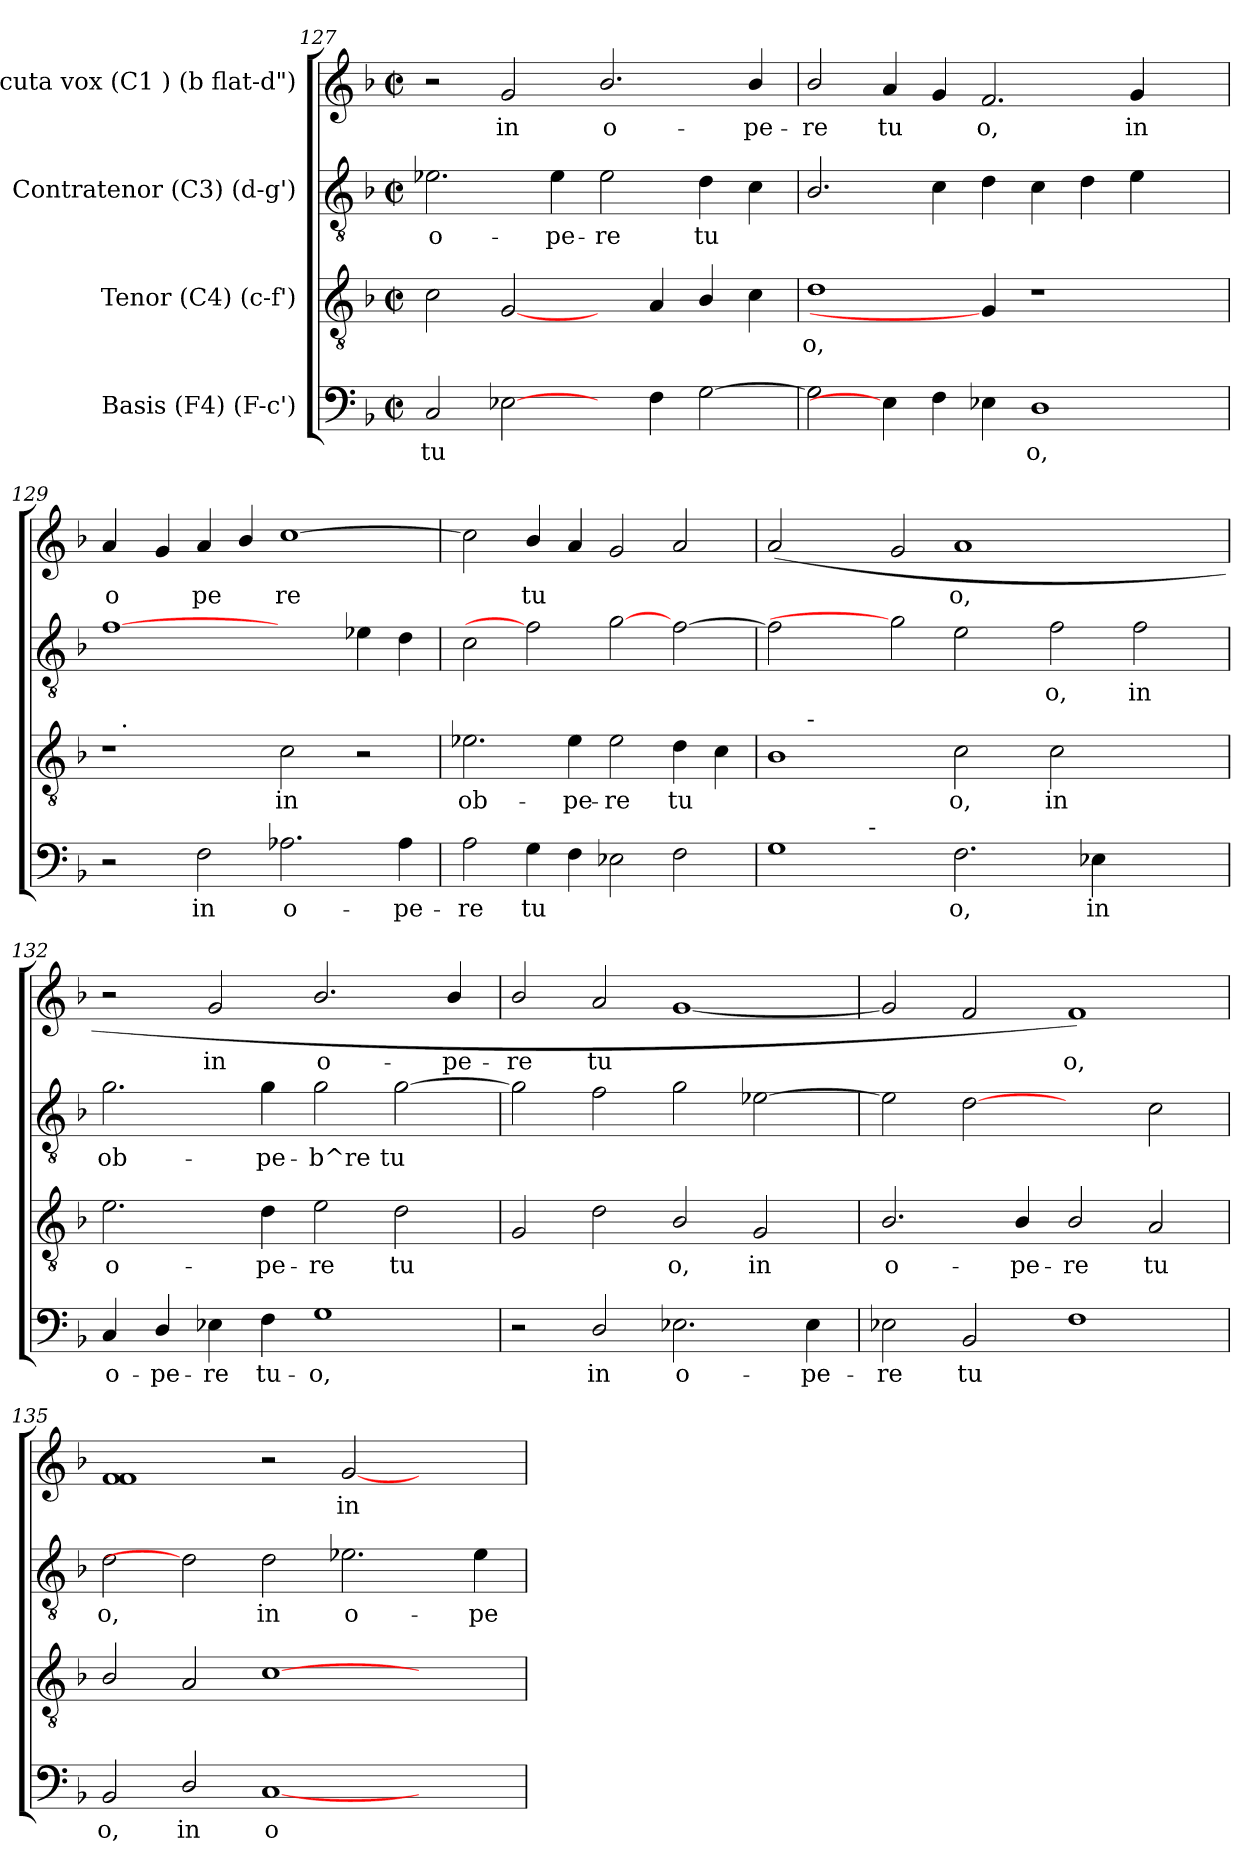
**kern	**text	**kern	**text	**kern	**text	**kern	**text
*part4	*part4	*part3	*part3	*part2	*part2	*part1	*part1
*staff4	*staff4	*staff3	*staff3	*staff2	*staff2	*staff1	*staff1
*I"Basis (F4)  (F-c')	*	*I"Tenor (C4)  (c-f')	*	*I"Contratenor (C3)  (d-g')	*	*I"Acuta vox (C1 )  (b flat-d")	*
!!LO:LB:g=z
*clefF4	*	*clefGv2	*	*clefGv2	*	*clefG2	*
*k[b-]	*	*k[b-]	*	*k[b-]	*	*k[b-]	*
*F:	*	*F:	*	*F:	*	*F:	*
*M2/2	*	*M2/2	*	*M2/2	*	*M2/2	*
*met(c|)	*	*met(c|)	*	*met(c|)	*	*met(c|)	*
=127	=127	=127	=127	=127	=127	=127	=127
!	!LO:LY:b:cj	!	!LO:LY:b:cj	!	!LO:LY:b:cj	!	!
2C/	tu-	2c\	--	2.e-X\	o-	2r	.
!	!LO:LY:b:cj	!	!LO:LY:b:cj	!	!	!	!LO:LY:b:cj
[2E-X\	--	[2G/	--	.	.	2g/	in
!	!	!	!	!	!LO:LY:b:cj	!	!
.	.	.	.	4e-\	-pe-	.	.
!	!	!	!	!	!LO:LY:b:cj	!	!LO:LY:b:cj
4ryy	.	4ryy	.	2e-\	-re	2.b-/	o-
!	!LO:LY:b:cj	!	!LO:LY:b:cj	!	!	!	!
4F\	--	4A/	--	.	.	.	.
!	!LO:LY:b:cj	!	!LO:LY:b:cj	!	!LO:LY:b:cj	!	!
[>2G\	--	4B-/	--	4d\	tu-	.	.
!	!	!	!LO:LY:b:cj	!	!LO:LY:b:cj	!	!LO:LY:b:cj
.	.	4c\	--	4c\	--	4b-/	-pe-
=128	=128	=128	=128	=128	=128	=128	=128
!	!LO:LY:b:cj	!	!LO:LY:b:cj	!	!LO:LY:b:cj	!	!LO:LY:b:cj
2G\]	--	1d	-o,	2.B-/	--	2b-/	-re
!	!	!	!	!	!	!	!LO:LY:b:cj
4E-\]	.	.	.	.	.	4a/	tu-
!	!LO:LY:b:cj	!	!	!	!LO:LY:b:cj	!	!LO:LY:b:cj
4F\	--	.	.	4c\	--	4g/	--
!	!LO:LY:b:cj	!	!	!	!LO:LY:b:cj	!	!LO:LY:b:cj
4E-X\	--	4G/]	.	4d\	--	2.f/	-o,
!	!LO:LY:b:cj	!	!	!	!LO:LY:b:cj	!	!
1D	-o,	1r	.	4c\	--	.	.
!	!	!	!	!	!LO:LY:b:cj	!	!
.	.	.	.	4d\	--	.	.
!	!	!	!	!	!LO:LY:b:cj	!	!LO:LY:b:cj
.	.	.	.	4e\	--	4g/	in
.	.	.	.	4ryy	.	4ryy	.
=129	=129	=129	=129	=129	=129	=129	=129
!	!	!	!	!	!LO:LY:b:cj	!	!LO:LY:b:cj
*	*	*^	*	*	*	*	*
2r	.	1r	16ryy	.	[1f	--	4a/	o-
!	!	!	!LO:TX:a:t=.	!	!	!	!	!
.	.	.	1ryy	.	.	.	.	.
!	!	!	!	!	!	!	!	!LO:LY:b:cj
.	.	.	.	.	.	.	4g/	--
!	!LO:LY:b:cj	!	!	!	!	!	!	!LO:LY:b:cj
2F\	in	.	.	.	.	.	4a/	-pe-
!	!	!	!	!	!	!	!	!LO:LY:b:cj
.	.	.	.	.	.	.	4b-/	--
!	!LO:LY:b:cj	!	!	!LO:LY:b:cj	!	!	!	!LO:LY:b:cj
2.A-\	o-	2c\	.	in	2ryy	.	[>1cc	-re
.	.	.	2...ryy	.	.	.	.	.
!	!	!	!	!	!	!LO:LY:b:cj	!	!
.	.	2r	.	.	4e-\	--	.	.
!	!LO:LY:b:cj	!	!	!	!	!LO:LY:b:cj	!	!
4A-\	-pe-	.	.	.	4d\	--	.	.
=130	=130	=130	=130	=130	=130	=130	=130	=130
!	!LO:LY:b:cj	!	!	!LO:LY:b:cj	!	!LO:LY:b:cj	!	!LO:LY:b:cj
*	*	*v	*v	*	*	*	*	*
2A\	-re	2.e-X\	ob-	2c\	--	2cc\]	.
!	!LO:LY:b:cj	!	!	!	!	!	!LO:LY:b:cj
4G\	tu-	.	.	2f]	.	4b-/	tu-
!	!LO:LY:b:cj	!	!LO:LY:b:cj	!	!	!	!LO:LY:b:cj
4F\	--	4e-\	-pe-	.	.	4a/	--
!	!LO:LY:b:cj	!	!LO:LY:b:cj	!	!LO:LY:b:cj	!	!LO:LY:b:cj
2E-X\	--	2e-\	-re	[2g	--	2g/	--
!	!LO:LY:b:cj	!	!LO:LY:b:cj	!	!LO:LY:b:cj	!	!LO:LY:b:cj
2F\	--	4d\	tu-	[<2f\	--	2a/	--
!	!	!	!LO:LY:b:cj	!	!	!	!
.	.	4c\	--	.	.	.	.
!!LO:PB:g=z
=131	=131	=131	=131	=131	=131	=131	=131
!	!LO:LY:b:cj	!	!LO:LY:b:cj	!	!LO:LY:b:cj	!	!LO:LY:b:cj
*^	*	*^	*	*	*	*	*
1G	4ryy	--	1B-	8ryy	--	2f\]	--	(<2a/	--
.	.	.	.	32ryy	.	.	.	.	.
!	!	!	!	!LO:TX:a:t=-	!	!	!	!	!
.	.	.	.	1ryy	.	.	.	.	.
.	8ryy	.	.	.	.	.	.	.	.
.	32ryy	.	.	.	.	.	.	.	.
!	!LO:TX:a:t=-	!	!	!	!	!	!	!	!
.	1ryy	.	.	.	.	.	.	.	.
!	!	!	!	!	!	!	!	!	!LO:LY:b:cj
.	.	.	.	.	.	2g]	.	2g/	--
!	!	!LO:LY:b:cj	!	!	!LO:LY:b:cj	!	!LO:LY:b:cj	!	!LO:LY:b:cj
2.F\	.	-o,	2c\	.	-o,	2e\	--	1a	-o,
.	.	.	.	1ryy	.	.	.	.	.
.	1ryy	.	.	.	.	.	.	.	.
!	!	!	!	!	!LO:LY:b:cj	!	!LO:LY:b:cj	!	!
.	.	.	2c\	.	in	2f\	-o,	.	.
!	!	!LO:LY:b:cj	!	!	!	!	!	!	!
4E-X\	.	in	.	.	.	.	.	.	.
!	!	!	!	!	!	!	!LO:LY:b:cj	!	!
2ryy	.	.	2ryy	.	.	2f\	in	2ryy	.
.	.	.	.	4ryy	.	.	.	.	.
.	16.ryy	.	.	16.ryy	.	.	.	.	.
=132	=132	=132	=132	=132	=132	=132	=132	=132	=132
!	!	!LO:LY:b:cj	!	!	!LO:LY:b:cj	!	!LO:LY:b:cj	!	!
*v	*v	*	*	*	*	*	*	*	*
*	*	*v	*v	*	*	*	*	*
4C/	o-	2.e\	o-	2.g\	ob-	2r	.
!	!LO:LY:b:cj	!	!	!	!	!	!
4D/	-pe-	.	.	.	.	.	.
!	!LO:LY:b:cj	!	!	!	!	!	!LO:LY:b:cj
4E-X\	-re	.	.	.	.	2g/	in
!	!LO:LY:b:cj	!	!LO:LY:b:cj	!	!LO:LY:b:cj	!	!
4F\	tu-	4d\	-pe-	4g\	-pe-	.	.
!	!LO:LY:b:cj	!	!LO:LY:b:cj	!	!LO:LY:b:cj	!	!LO:LY:b:cj
1G	-o,	2e\	-re	2g\	-b^re	2.b-/	o-
!	!	!	!LO:LY:b:cj	!	!LO:LY:b:cj	!	!
.	.	2d\	tu-	[>2g\	tu-	.	.
!	!	!	!	!	!	!	!LO:LY:b:cj
.	.	.	.	.	.	4b-/	-pe-
=133	=133	=133	=133	=133	=133	=133	=133
!	!	!	!LO:LY:b:cj	!	!LO:LY:b:cj	!	!LO:LY:b:cj
2r	.	2G/	--	2g\]	--	2b-/	-re
!	!LO:LY:b:cj	!	!LO:LY:b:cj	!	!LO:LY:b:cj	!	!LO:LY:b:cj
2D/	in	2d\	--	2f\	--	2a/	tu-
!	!LO:LY:b:cj	!	!LO:LY:b:cj	!	!LO:LY:b:cj	!	!LO:LY:b:cj
2.E-X\	o-	2B-/	-o,	2g\	--	[<1g	--
!	!	!	!LO:LY:b:cj	!	!LO:LY:b:cj	!	!
.	.	2G/	in	[>2e-X\	--	.	.
!	!LO:LY:b:cj	!	!	!	!	!	!
4E-\	-pe-	.	.	.	.	.	.
=134	=134	=134	=134	=134	=134	=134	=134
!	!LO:LY:b:cj	!	!LO:LY:b:cj	!	!LO:LY:b:cj	!	!LO:LY:b:cj
2E-X\	-re	2.B-/	o-	2e-\]	--	2g/]	--
!	!LO:LY:b:cj	!	!	!	!LO:LY:b:cj	!	!LO:LY:b:cj
2BB-/	tu-	.	.	[2d	--	2f/	--
!	!	!	!LO:LY:b:cj	!	!	!	!
.	.	4B-/	-pe-	.	.	.	.
!	!LO:LY:b:cj	!	!LO:LY:b:cj	!	!	!	!LO:LY:b:cj
1F	--	2B-/	-re	2ryy	.	1f)	-o,
!	!	!	!LO:LY:b:cj	!	!LO:LY:b:cj	!	!
.	.	2A/	tu-	2c\	--	.	.
!!LO:PB:g=z
=135	=135	=135	=135	=135	=135	=135	=135
!	!LO:LY:b:cj	!	!LO:LY:b:cj	!	!LO:LY:b:cj	!	!LO:LY:b:cj
2BB-/	-o,	2B-/	--	2d\	-o,	1f 1f	.
!	!LO:LY:b:cj	!	!LO:LY:b:cj	!	!	!	!
2D/	in	2A/	--	2d]	.	.	.
!	!LO:LY:b:cj	!	!LO:LY:b:cj	!	!LO:LY:b:cj	!	!
[<1C	o-	[>1c	--	2d\	in	2r	.
!	!	!	!	!	!LO:LY:b:cj	!	!LO:LY:b:cj
.	.	.	.	2.e-X\	o-	[<2g/	in
2ryy	.	2ryy	.	.	.	2ryy	.
!	!	!	!	!	!LO:LY:b:cj	!	!
.	.	.	.	4e-\	-pe-	.	.
=	=	=	=	=	=	=	=
*-	*-	*-	*-	*-	*-	*-	*-
